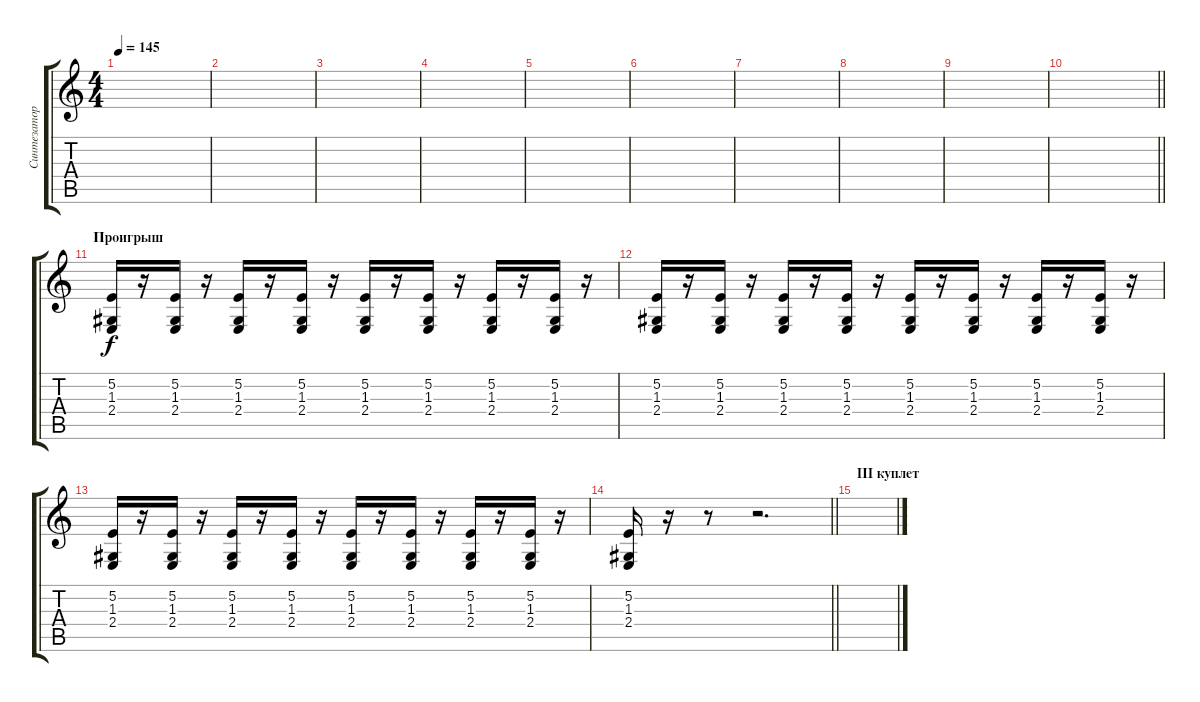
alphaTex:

\track ("Синтезатор" "Синтезатор") {instrument acousticgrandpiano}
\staff {score tabs}
\tuning (E4 B3 G3 D3 A2 E2) {hide}
\ts (4 4)
\tempo 145
\clef g2
\ks c
|
|
|
|
|
|
|
|
|
\barLineRight lightlight
|
\section ("" "Проигрыш")
(5.2 1.3 2.4).16 r.16 (5.2 1.3 2.4).16 r.16 (5.2 1.3 2.4).16 r.16 (5.2 1.3 2.4).16 r.16 (5.2 1.3 2.4).16 r.16 (5.2 1.3 2.4).16 r.16 (5.2 1.3 2.4).16 r.16 (5.2 1.3 2.4).16 r.16 |
(5.2 1.3 2.4).16 r.16 (5.2 1.3 2.4).16 r.16 (5.2 1.3 2.4).16 r.16 (5.2 1.3 2.4).16 r.16 (5.2 1.3 2.4).16 r.16 (5.2 1.3 2.4).16 r.16 (5.2 1.3 2.4).16 r.16 (5.2 1.3 2.4).16 r.16 |
(5.2 1.3 2.4).16 r.16 (5.2 1.3 2.4).16 r.16 (5.2 1.3 2.4).16 r.16 (5.2 1.3 2.4).16 r.16 (5.2 1.3 2.4).16 r.16 (5.2 1.3 2.4).16 r.16 (5.2 1.3 2.4).16 r.16 (5.2 1.3 2.4).16 r.16 |
\barLineRight lightlight
(5.2 1.3 2.4).16 r.16 r.8 r.2{d} |
\section ("" "III куплет")
